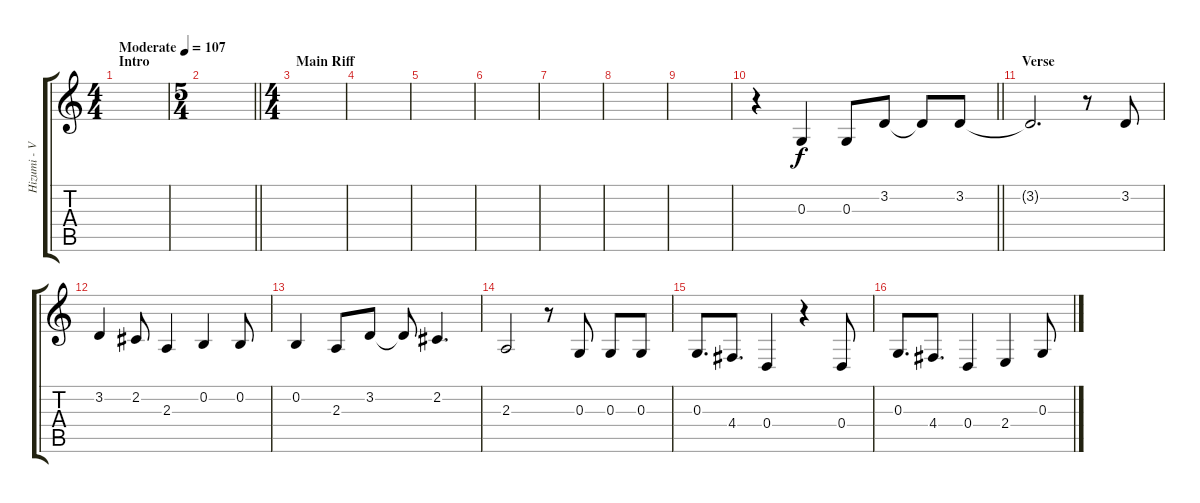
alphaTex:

\track ("Hizumi - Vocals" "Hizumi - V") {instrument lead6voice}
\staff {score tabs}
\tuning (E4 B3 G3 D3 A2 E2) {hide}
\ts (4 4)
\section ("" "Intro")
\tempo (107 "Moderate")
\clef g2
\ks c
|
\ts (5 4)
\barLineRight lightlight
|
\ts (4 4)
\section ("" "Main Riff")
|
|
|
|
|
|
|
\barLineRight lightlight
r.4 0.3.4 0.3.8 3.2.8 3.2{t}.8 3.2.8 |
\section ("" "Verse")
3.2{t}.2{d} r.8 3.2.8 |
3.2.4 2.2.8 2.3.4 0.2.4 0.2.8 |
0.2.4 2.3.8 3.2.8 3.2{t}.8 2.2.4{d} |
2.3.2 r.8 0.3.8 0.3.8 0.3.8 |
0.3.8{d} 4.4.8{d} 0.4.4 r.4 0.4.8 |
0.3.8{d} 4.4.8{d} 0.4.4 2.4.4 0.3.8
